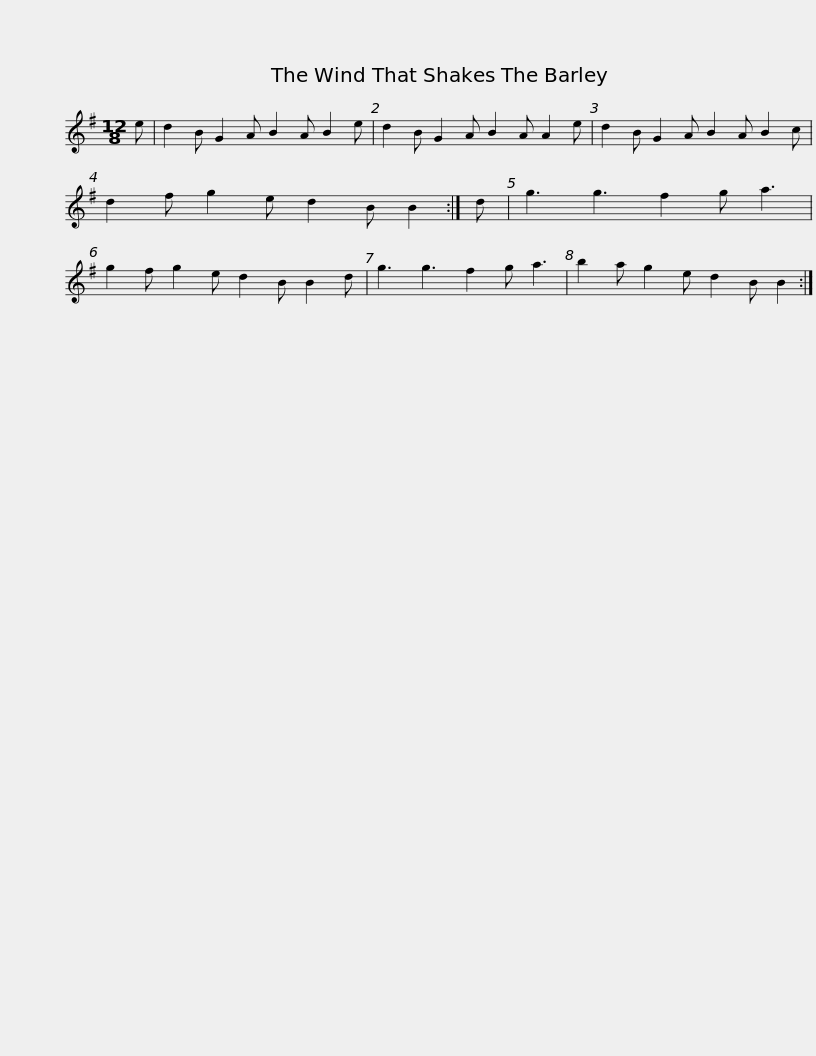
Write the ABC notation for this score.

X:1
L:1/8
M:12/8
I:linebreak $
K:G
V:1 treble
V:1
 e | d2 B G2 A B2 A B2 e | d2 B G2 A B2 A A2 e | d2 B G2 A B2 A B2 c | d2 f g2 e d2 B B2 :| %5
 d |$ g3 g3 f2 g a3 | g2 f g2 e d2 B B2 d | g3 g3 f2 g a3 | b2 a g2 e d2 B B2 :| %10
